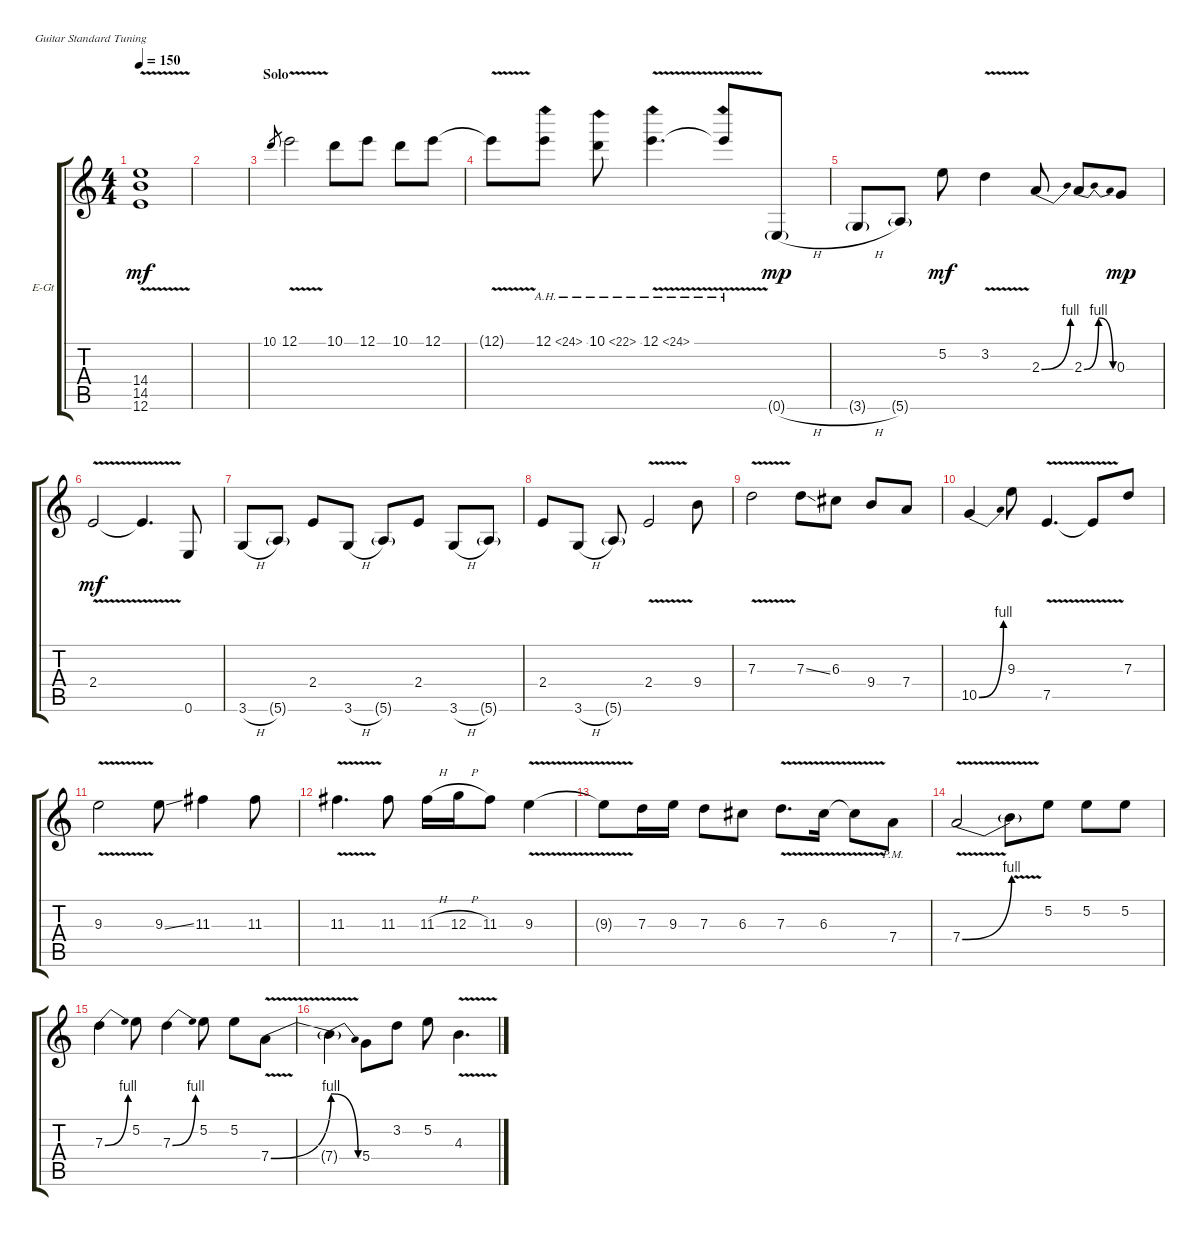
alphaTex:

\defaultSystemsLayout 4
\bracketExtendMode groupsimilarinstruments
\firstSystemTrackNameOrientation horizontal
\otherSystemsTrackNameOrientation horizontal
\track ("Electric Guitar" "E-Gt") {instrument overdrivenguitar}
\staff {score tabs}
\tuning (E4 B3 G3 D3 A2 E2)
\ts (4 4)
\tempo 150
\clef g2
\ks c
(12.6{v t} 14.5{v t} 14.4{v t}).1{dy mf} |
|
\section ("" "Solo")
10.1.8{gr} 12.1{v}.2 10.1.8 12.1.8 10.1.8 12.1.8 |
12.1{v t}.8 12.1{ah 12}.8 10.1{ah 12}.8 12.1{ah 12 v}.4{d} 12.1{ah 12 v t}.8 0.6{h g}.8{dy mp} |
3.6{h g}.8 5.6{g}.8 5.2.8{dy mf} 3.2{v}.4 2.3{be (bend 0 0 15 4)}.8 2.3{be (bendrelease 0 0 24 4 36 4 59.4 0)}.8 0.3.8{dy mp} |
2.4{v}.2{dy mf} 2.4{v t}.4{d} 0.6.8 |
3.6{h}.8 5.6{g}.8 2.4.8 3.6{h}.8 5.6{g}.8 2.4.8 3.6{h}.8 5.6{g}.8 |
2.4.8 3.6{h}.8 5.6{g}.8 2.4{v}.2 9.4.8 |
7.3{v}.2 7.3{ss}.8 6.3.8 9.4.8 7.4.8 |
10.5{be (bend 0 0 58.8 4)}.4 9.3.8 7.5{v}.4{d} 7.5{v t}.8 7.3.8 |
9.3{v}.2 9.3{ss}.8 11.3.4 11.3.8 |
11.3{v}.4{d} 11.3.8 11.3{h}.16 12.3{h}.16 11.3.8 9.3{v}.4 |
9.3{v t}.8 7.3.16 9.3.16 7.3.8 6.3.8 7.3{v}.8{d} 6.3{v}.16 6.3{v t}.8 7.4{pm}.8 |
7.4{be (bend 0 0 60 4) v}.2 7.4{v t}.8 5.2.8 5.2.8 5.2.8 |
7.3{be (bend 0 0 56.4 4)}.4 5.2.8 7.3{be (bend 0 0 60 4)}.4 5.2.8 5.2.8 7.4{be (bend 0 0 15 4) v}.8 |
7.4{be (release 0 4 54.6 0) v t}.4 5.4.8 3.2.8 5.2.8 4.3{v}.4{d}
